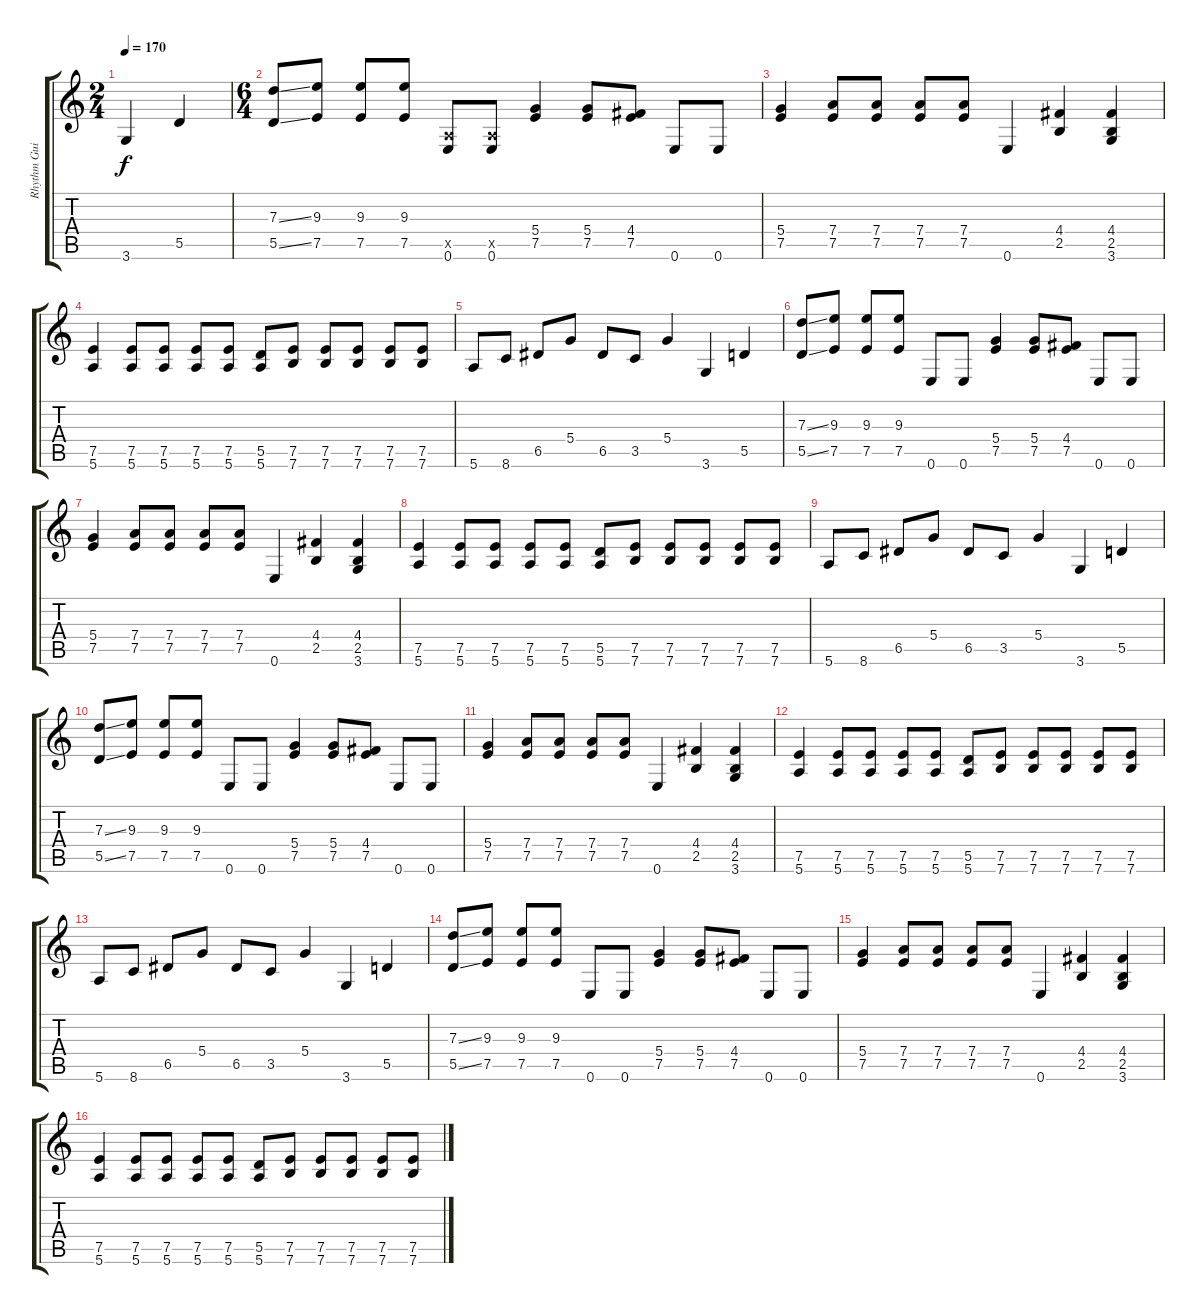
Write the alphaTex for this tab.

\track ("Rhythm Guitar II" "Rhythm Gui") {instrument distortionguitar}
\staff {score tabs}
\tuning (E4 B3 G3 D3 A2 E2) {hide}
\ts (2 4)
\tempo 170
\clef g2
\ks c
3.6.4{dy f instrument distortionguitar} 5.5.4 |
\ts (6 4)
(7.3{ss} 5.5{ss}).8 (9.3 7.5).8 (9.3 7.5).8 (9.3 7.5).8 (0.5{x} 0.6).8 (0.5{x} 0.6).8 (5.4 7.5).4 (5.4 7.5).8 (4.4 7.5).8 0.6.8 0.6.8 |
(5.4 7.5).4 (7.4 7.5).8 (7.4 7.5).8 (7.4 7.5).8 (7.4 7.5).8 0.6.4 (4.4 2.5).4 (4.4 2.5 3.6).4 |
(7.5 5.6).4 (7.5 5.6).8 (7.5 5.6).8 (7.5 5.6).8 (7.5 5.6).8 (5.5 5.6).8 (7.5 7.6).8 (7.5 7.6).8 (7.5 7.6).8 (7.5 7.6).8 (7.5 7.6).8 |
5.6.8 8.6.8 6.5.8 5.4.8 6.5.8 3.5.8 5.4.4 3.6.4 5.5.4 |
(7.3{ss} 5.5{ss}).8 (9.3 7.5).8 (9.3 7.5).8 (9.3 7.5).8 0.6.8 0.6.8 (5.4 7.5).4 (5.4 7.5).8 (4.4 7.5).8 0.6.8 0.6.8 |
(5.4 7.5).4 (7.4 7.5).8 (7.4 7.5).8 (7.4 7.5).8 (7.4 7.5).8 0.6.4 (4.4 2.5).4 (4.4 2.5 3.6).4 |
(7.5 5.6).4 (7.5 5.6).8 (7.5 5.6).8 (7.5 5.6).8 (7.5 5.6).8 (5.5 5.6).8 (7.5 7.6).8 (7.5 7.6).8 (7.5 7.6).8 (7.5 7.6).8 (7.5 7.6).8 |
5.6.8 8.6.8 6.5.8 5.4.8 6.5.8 3.5.8 5.4.4 3.6.4 5.5.4 |
(7.3{ss} 5.5{ss}).8 (9.3 7.5).8 (9.3 7.5).8 (9.3 7.5).8 0.6.8 0.6.8 (5.4 7.5).4 (5.4 7.5).8 (4.4 7.5).8 0.6.8 0.6.8 |
(5.4 7.5).4 (7.4 7.5).8 (7.4 7.5).8 (7.4 7.5).8 (7.4 7.5).8 0.6.4 (4.4 2.5).4 (4.4 2.5 3.6).4 |
(7.5 5.6).4 (7.5 5.6).8 (7.5 5.6).8 (7.5 5.6).8 (7.5 5.6).8 (5.5 5.6).8 (7.5 7.6).8 (7.5 7.6).8 (7.5 7.6).8 (7.5 7.6).8 (7.5 7.6).8 |
5.6.8 8.6.8 6.5.8 5.4.8 6.5.8 3.5.8 5.4.4 3.6.4 5.5.4 |
(7.3{ss} 5.5{ss}).8 (9.3 7.5).8 (9.3 7.5).8 (9.3 7.5).8 0.6.8 0.6.8 (5.4 7.5).4 (5.4 7.5).8 (4.4 7.5).8 0.6.8 0.6.8 |
(5.4 7.5).4 (7.4 7.5).8 (7.4 7.5).8 (7.4 7.5).8 (7.4 7.5).8 0.6.4 (4.4 2.5).4 (4.4 2.5 3.6).4 |
(7.5 5.6).4 (7.5 5.6).8 (7.5 5.6).8 (7.5 5.6).8 (7.5 5.6).8 (5.5 5.6).8 (7.5 7.6).8 (7.5 7.6).8 (7.5 7.6).8 (7.5 7.6).8 (7.5 7.6).8
